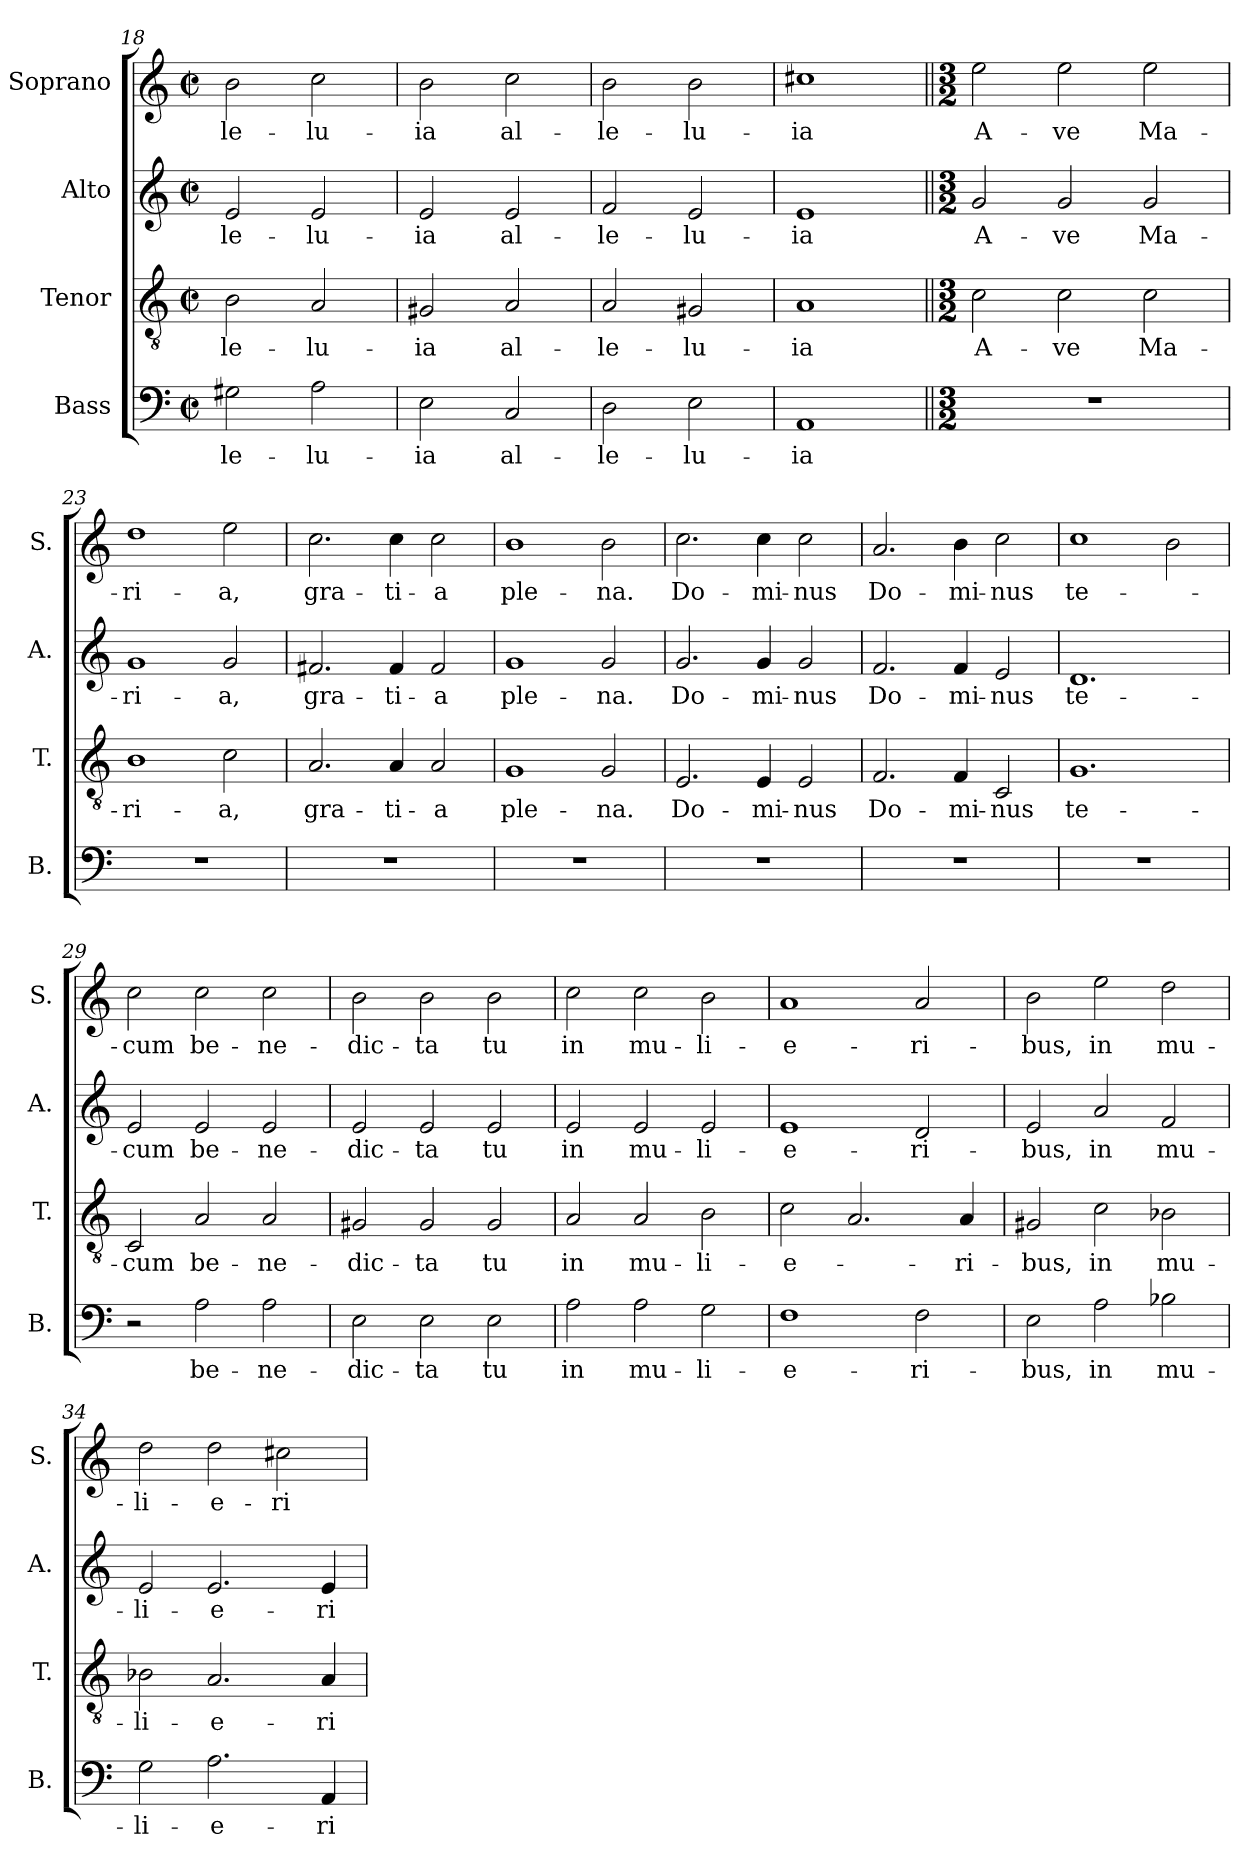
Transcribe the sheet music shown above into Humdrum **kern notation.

**kern	**text	**kern	**text	**kern	**text	**kern	**text
*part4	*part4	*part3	*part3	*part2	*part2	*part1	*part1
*staff4	*staff4	*staff3	*staff3	*staff2	*staff2	*staff1	*staff1
*I"Bass	*	*I"Tenor	*	*I"Alto	*	*I"Soprano	*
*I'B.	*	*I'T.	*	*I'A.	*	*I'S.	*
*clefF4	*	*clefGv2	*	*clefG2	*	*clefG2	*
*k[]	*	*k[]	*	*k[]	*	*k[]	*
*M2/2	*	*M2/2	*	*M2/2	*	*M2/2	*
*met(c|)	*	*met(c|)	*	*met(c|)	*	*met(c|)	*
=18	=18	=18	=18	=18	=18	=18	=18
!	!LO:LY:b	!	!LO:LY:b	!	!LO:LY:b	!	!LO:LY:b
2G#X\	-le-	2B\	-le-	2e/	-le-	2b\	-le-
!	!LO:LY:b	!	!LO:LY:b	!	!LO:LY:b	!	!LO:LY:b
2A\	-lu-	2A/	-lu-	2e/	-lu-	2cc\	-lu-
=19	=19	=19	=19	=19	=19	=19	=19
!	!LO:LY:b	!	!LO:LY:b	!	!LO:LY:b	!	!LO:LY:b
2E\	-ia	2G#X/	-ia	2e/	-ia	2b\	-ia
!	!LO:LY:b	!	!LO:LY:b	!	!LO:LY:b	!	!LO:LY:b
2C/	al-	2A/	al-	2e/	al-	2cc\	al-
=20	=20	=20	=20	=20	=20	=20	=20
!	!LO:LY:b	!	!LO:LY:b	!	!LO:LY:b	!	!LO:LY:b
2D\	-le-	2A/	-le-	2f/	-le-	2b\	-le-
!	!LO:LY:b	!	!LO:LY:b	!	!LO:LY:b	!	!LO:LY:b
2E\	-lu-	2G#X/	-lu-	2e/	-lu-	2b\	-lu-
=21	=21	=21	=21	=21	=21	=21	=21
!	!LO:LY:b	!	!LO:LY:b	!	!LO:LY:b	!	!LO:LY:b
1AA	-ia	1A	-ia	1e	-ia	1cc#X	-ia
=22||	=22||	=22||	=22||	=22||	=22||	=22||	=22||
*M3/2	*	*M3/2	*	*M3/2	*	*M3/2	*
!	!	!	!LO:LY:b	!	!LO:LY:b	!	!LO:LY:b
1.r	.	2c\	A-	2g/	A-	2ee\	A-
!	!	!	!LO:LY:b	!	!LO:LY:b	!	!LO:LY:b
.	.	2c\	-ve	2g/	-ve	2ee\	-ve
!	!	!	!LO:LY:b	!	!LO:LY:b	!	!LO:LY:b
.	.	2c\	Ma-	2g/	Ma-	2ee\	Ma-
=23	=23	=23	=23	=23	=23	=23	=23
!	!	!	!LO:LY:b	!	!LO:LY:b	!	!LO:LY:b
1.r	.	1B	-ri-	1g	-ri-	1dd	-ri-
!	!	!	!LO:LY:b	!	!LO:LY:b	!	!LO:LY:b
.	.	2c\	-a,	2g/	-a,	2ee\	-a,
=24	=24	=24	=24	=24	=24	=24	=24
!	!	!	!LO:LY:b	!	!LO:LY:b	!	!LO:LY:b
1.r	.	2.A/	gra-	2.f#X/	gra-	2.cc\	gra-
!	!	!	!LO:LY:b	!	!LO:LY:b	!	!LO:LY:b
.	.	4A/	-ti-	4f#/	-ti-	4cc\	-ti-
!	!	!	!LO:LY:b	!	!LO:LY:b	!	!LO:LY:b
.	.	2A/	-a	2f#/	-a	2cc\	-a
=25	=25	=25	=25	=25	=25	=25	=25
!	!	!	!LO:LY:b	!	!LO:LY:b	!	!LO:LY:b
1.r	.	1G	ple-	1g	ple-	1b	ple-
!	!	!	!LO:LY:b	!	!LO:LY:b	!	!LO:LY:b
.	.	2G/	-na.	2g/	-na.	2b\	-na.
=26	=26	=26	=26	=26	=26	=26	=26
!	!	!	!LO:LY:b	!	!LO:LY:b	!	!LO:LY:b
1.r	.	2.E/	Do-	2.g/	Do-	2.cc\	Do-
!	!	!	!LO:LY:b	!	!LO:LY:b	!	!LO:LY:b
.	.	4E/	-mi-	4g/	-mi-	4cc\	-mi-
!	!	!	!LO:LY:b	!	!LO:LY:b	!	!LO:LY:b
.	.	2E/	-nus	2g/	-nus	2cc\	-nus
=27	=27	=27	=27	=27	=27	=27	=27
!	!	!	!LO:LY:b	!	!LO:LY:b	!	!LO:LY:b
1.r	.	2.F/	Do-	2.f/	Do-	2.a/	Do-
!	!	!	!LO:LY:b	!	!LO:LY:b	!	!LO:LY:b
.	.	4F/	-mi-	4f/	-mi-	4b\	-mi-
!	!	!	!LO:LY:b	!	!LO:LY:b	!	!LO:LY:b
.	.	2C/	-nus	2e/	-nus	2cc\	-nus
=28	=28	=28	=28	=28	=28	=28	=28
!	!	!	!LO:LY:b	!	!LO:LY:b	!	!LO:LY:b
1.r	.	1.G	te-	1.d	te-	1cc	te-
.	.	.	.	.	.	2b\	.
=29	=29	=29	=29	=29	=29	=29	=29
!	!	!	!LO:LY:b	!	!LO:LY:b	!	!LO:LY:b
2r	.	2C/	-cum	2e/	-cum	2cc\	-cum
!	!LO:LY:b	!	!LO:LY:b	!	!LO:LY:b	!	!LO:LY:b
2A\	be-	2A/	be-	2e/	be-	2cc\	be-
!	!LO:LY:b	!	!LO:LY:b	!	!LO:LY:b	!	!LO:LY:b
2A\	-ne-	2A/	-ne-	2e/	-ne-	2cc\	-ne-
=30	=30	=30	=30	=30	=30	=30	=30
!	!LO:LY:b	!	!LO:LY:b	!	!LO:LY:b	!	!LO:LY:b
2E\	-dic-	2G#X/	-dic-	2e/	-dic-	2b\	-dic-
!	!LO:LY:b	!	!LO:LY:b	!	!LO:LY:b	!	!LO:LY:b
2E\	-ta	2G#/	-ta	2e/	-ta	2b\	-ta
!	!LO:LY:b	!	!LO:LY:b	!	!LO:LY:b	!	!LO:LY:b
2E\	tu	2G#/	tu	2e/	tu	2b\	tu
=31	=31	=31	=31	=31	=31	=31	=31
!	!LO:LY:b	!	!LO:LY:b	!	!LO:LY:b	!	!LO:LY:b
2A\	in	2A/	in	2e/	in	2cc\	in
!	!LO:LY:b	!	!LO:LY:b	!	!LO:LY:b	!	!LO:LY:b
2A\	mu-	2A/	mu-	2e/	mu-	2cc\	mu-
!	!LO:LY:b	!	!LO:LY:b	!	!LO:LY:b	!	!LO:LY:b
2G\	-li-	2B\	-li-	2e/	-li-	2b\	-li-
=32	=32	=32	=32	=32	=32	=32	=32
!	!LO:LY:b	!	!LO:LY:b	!	!LO:LY:b	!	!LO:LY:b
1F	-e-	2c\	-e-	1e	-e-	1a	-e-
.	.	2.A/	.	.	.	.	.
!	!LO:LY:b	!	!	!	!LO:LY:b	!	!LO:LY:b
2F\	-ri-	.	.	2d/	-ri-	2a/	-ri-
!	!	!	!LO:LY:b	!	!	!	!
.	.	4A/	-ri-	.	.	.	.
=33	=33	=33	=33	=33	=33	=33	=33
!	!LO:LY:b	!	!LO:LY:b	!	!LO:LY:b	!	!LO:LY:b
2E\	-bus,	2G#X/	-bus,	2e/	-bus,	2b\	-bus,
!	!LO:LY:b	!	!LO:LY:b	!	!LO:LY:b	!	!LO:LY:b
2A\	in	2c\	in	2a/	in	2ee\	in
!	!LO:LY:b	!	!LO:LY:b	!	!LO:LY:b	!	!LO:LY:b
2B-X\	mu-	2B-X\	mu-	2f/	mu-	2dd\	mu-
=34	=34	=34	=34	=34	=34	=34	=34
!	!LO:LY:b	!	!LO:LY:b	!	!LO:LY:b	!	!LO:LY:b
2G\	-li-	2B-X\	-li-	2e/	-li-	2dd\	-li-
!	!LO:LY:b	!	!LO:LY:b	!	!LO:LY:b	!	!LO:LY:b
2.A\	-e-	2.A/	-e-	2.e/	-e-	2dd\	-e-
!	!	!	!	!	!	!	!LO:LY:b
.	.	.	.	.	.	2cc#X\	-ri-
!	!LO:LY:b	!	!LO:LY:b	!	!LO:LY:b	!	!
4AA/	-ri-	4A/	-ri-	4e/	-ri-	.	.
=	=	=	=	=	=	=	=
*-	*-	*-	*-	*-	*-	*-	*-
